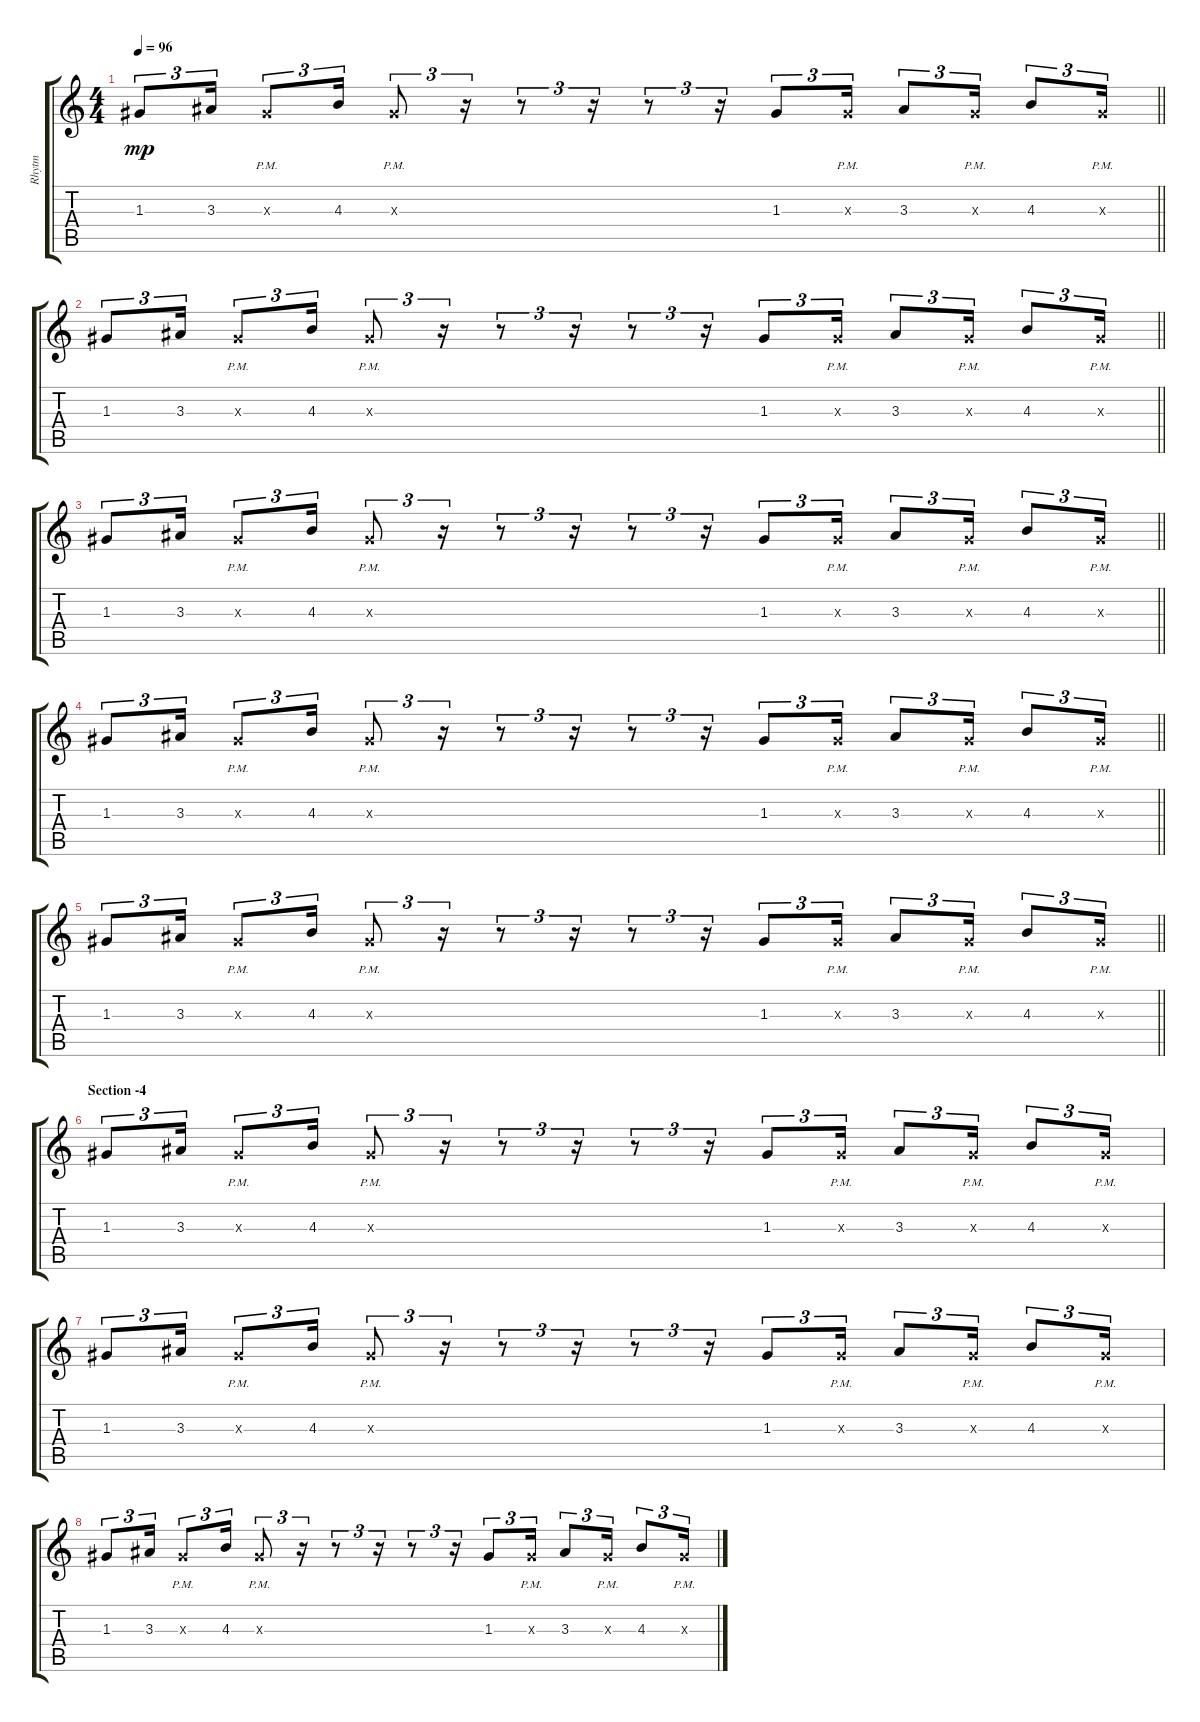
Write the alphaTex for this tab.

\track ("Rhytm" "Rhytm") {instrument electricguitarmuted}
\staff {score tabs}
\tuning (E4 B3 G3 D3 A2 E2) {hide}
\ts (4 4)
\tempo 96
\clef g2
\barLineRight lightlight
\ks c
1.3.8{tu (3 2) dy mp} 3.3.16{tu (3 2)} 1.3{pm x}.8{tu (3 2)} 4.3.16{tu (3 2)} 1.3{pm x}.8{tu (3 2)} r.16{tu (3 2)} r.8{tu (3 2)} r.16{tu (3 2)} r.8{tu (3 2)} r.16{tu (3 2)} 1.3.8{tu (3 2)} 1.3{pm x}.16{tu (3 2)} 3.3.8{tu (3 2)} 1.3{pm x}.16{tu (3 2)} 4.3.8{tu (3 2)} 1.3{pm x}.16{tu (3 2)} |
\barLineRight lightlight
1.3.8{tu (3 2)} 3.3.16{tu (3 2)} 1.3{pm x}.8{tu (3 2)} 4.3.16{tu (3 2)} 1.3{pm x}.8{tu (3 2)} r.16{tu (3 2)} r.8{tu (3 2)} r.16{tu (3 2)} r.8{tu (3 2)} r.16{tu (3 2)} 1.3.8{tu (3 2)} 1.3{pm x}.16{tu (3 2)} 3.3.8{tu (3 2)} 1.3{pm x}.16{tu (3 2)} 4.3.8{tu (3 2)} 1.3{pm x}.16{tu (3 2)} |
\barLineRight lightlight
1.3.8{tu (3 2)} 3.3.16{tu (3 2)} 1.3{pm x}.8{tu (3 2)} 4.3.16{tu (3 2)} 1.3{pm x}.8{tu (3 2)} r.16{tu (3 2)} r.8{tu (3 2)} r.16{tu (3 2)} r.8{tu (3 2)} r.16{tu (3 2)} 1.3.8{tu (3 2)} 1.3{pm x}.16{tu (3 2)} 3.3.8{tu (3 2)} 1.3{pm x}.16{tu (3 2)} 4.3.8{tu (3 2)} 1.3{pm x}.16{tu (3 2)} |
\barLineRight lightlight
1.3.8{tu (3 2)} 3.3.16{tu (3 2)} 1.3{pm x}.8{tu (3 2)} 4.3.16{tu (3 2)} 1.3{pm x}.8{tu (3 2)} r.16{tu (3 2)} r.8{tu (3 2)} r.16{tu (3 2)} r.8{tu (3 2)} r.16{tu (3 2)} 1.3.8{tu (3 2)} 1.3{pm x}.16{tu (3 2)} 3.3.8{tu (3 2)} 1.3{pm x}.16{tu (3 2)} 4.3.8{tu (3 2)} 1.3{pm x}.16{tu (3 2)} |
\barLineRight lightlight
1.3.8{tu (3 2)} 3.3.16{tu (3 2)} 1.3{pm x}.8{tu (3 2)} 4.3.16{tu (3 2)} 1.3{pm x}.8{tu (3 2)} r.16{tu (3 2)} r.8{tu (3 2)} r.16{tu (3 2)} r.8{tu (3 2)} r.16{tu (3 2)} 1.3.8{tu (3 2)} 1.3{pm x}.16{tu (3 2)} 3.3.8{tu (3 2)} 1.3{pm x}.16{tu (3 2)} 4.3.8{tu (3 2)} 1.3{pm x}.16{tu (3 2)} |
\section ("" "Section -4")
1.3.8{tu (3 2) volume 13 balance 5} 3.3.16{tu (3 2)} 1.3{pm x}.8{tu (3 2)} 4.3.16{tu (3 2)} 1.3{pm x}.8{tu (3 2)} r.16{tu (3 2)} r.8{tu (3 2)} r.16{tu (3 2)} r.8{tu (3 2)} r.16{tu (3 2)} 1.3.8{tu (3 2)} 1.3{pm x}.16{tu (3 2)} 3.3.8{tu (3 2)} 1.3{pm x}.16{tu (3 2)} 4.3.8{tu (3 2)} 1.3{pm x}.16{tu (3 2)} |
1.3.8{tu (3 2)} 3.3.16{tu (3 2)} 1.3{pm x}.8{tu (3 2)} 4.3.16{tu (3 2)} 1.3{pm x}.8{tu (3 2)} r.16{tu (3 2)} r.8{tu (3 2)} r.16{tu (3 2)} r.8{tu (3 2)} r.16{tu (3 2)} 1.3.8{tu (3 2)} 1.3{pm x}.16{tu (3 2)} 3.3.8{tu (3 2)} 1.3{pm x}.16{tu (3 2)} 4.3.8{tu (3 2)} 1.3{pm x}.16{tu (3 2)} |
1.3.8{tu (3 2)} 3.3.16{tu (3 2)} 1.3{pm x}.8{tu (3 2)} 4.3.16{tu (3 2)} 1.3{pm x}.8{tu (3 2)} r.16{tu (3 2)} r.8{tu (3 2)} r.16{tu (3 2)} r.8{tu (3 2)} r.16{tu (3 2)} 1.3.8{tu (3 2)} 1.3{pm x}.16{tu (3 2)} 3.3.8{tu (3 2)} 1.3{pm x}.16{tu (3 2)} 4.3.8{tu (3 2)} 1.3{pm x}.16{tu (3 2)}
